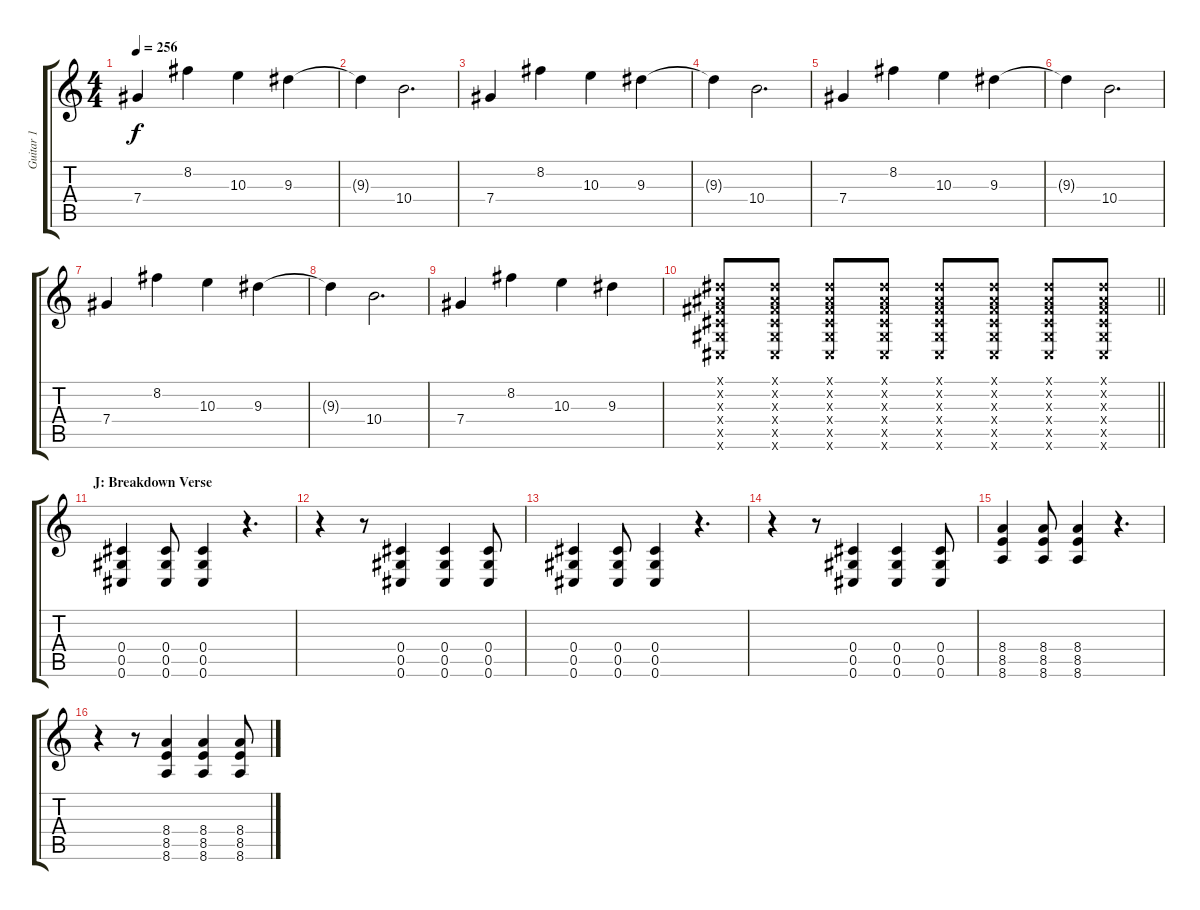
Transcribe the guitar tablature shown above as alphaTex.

\track ("Guitar 1" "Guitar 1") {instrument distortionguitar}
\staff {score tabs}
\tuning (Eb4 Bb3 Gb3 Db3 Ab2 Db2) {hide}
\ts (4 4)
\tempo 256
\clef g2
\ks c
7.4.4{dy f} 8.2.4 10.3.4 9.3.4 |
9.3{t}.4 10.4.2{d} |
7.4.4 8.2.4 10.3.4 9.3.4 |
9.3{t}.4 10.4.2{d} |
7.4.4 8.2.4 10.3.4 9.3.4 |
9.3{t}.4 10.4.2{d} |
7.4.4 8.2.4 10.3.4 9.3.4 |
9.3{t}.4 10.4.2{d} |
7.4.4 8.2.4 10.3.4 9.3.4 |
\barLineRight lightlight
(0.1{x} 0.2{x} 0.3{x} 0.4{x} 0.5{x} 0.6{x}).8 (0.1{x} 0.2{x} 0.3{x} 0.4{x} 0.5{x} 0.6{x}).8 (0.1{x} 0.2{x} 0.3{x} 0.4{x} 0.5{x} 0.6{x}).8 (0.1{x} 0.2{x} 0.3{x} 0.4{x} 0.5{x} 0.6{x}).8 (0.1{x} 0.2{x} 0.3{x} 0.4{x} 0.5{x} 0.6{x}).8 (0.1{x} 0.2{x} 0.3{x} 0.4{x} 0.5{x} 0.6{x}).8 (0.1{x} 0.2{x} 0.3{x} 0.4{x} 0.5{x} 0.6{x}).8 (0.1{x} 0.2{x} 0.3{x} 0.4{x} 0.5{x} 0.6{x}).8 |
\section ("" "J: Breakdown Verse")
(0.4 0.5 0.6).4 (0.4 0.5 0.6).8 (0.4 0.5 0.6).4 r.4{d} |
r.4 r.8 (0.4 0.5 0.6).4 (0.4 0.5 0.6).4 (0.4 0.5 0.6).8 |
(0.4 0.5 0.6).4 (0.4 0.5 0.6).8 (0.4 0.5 0.6).4 r.4{d} |
r.4 r.8 (0.4 0.5 0.6).4 (0.4 0.5 0.6).4 (0.4 0.5 0.6).8 |
(8.4 8.5 8.6).4 (8.4 8.5 8.6).8 (8.4 8.5 8.6).4 r.4{d} |
r.4 r.8 (8.4 8.5 8.6).4 (8.4 8.5 8.6).4 (8.4 8.5 8.6).8
